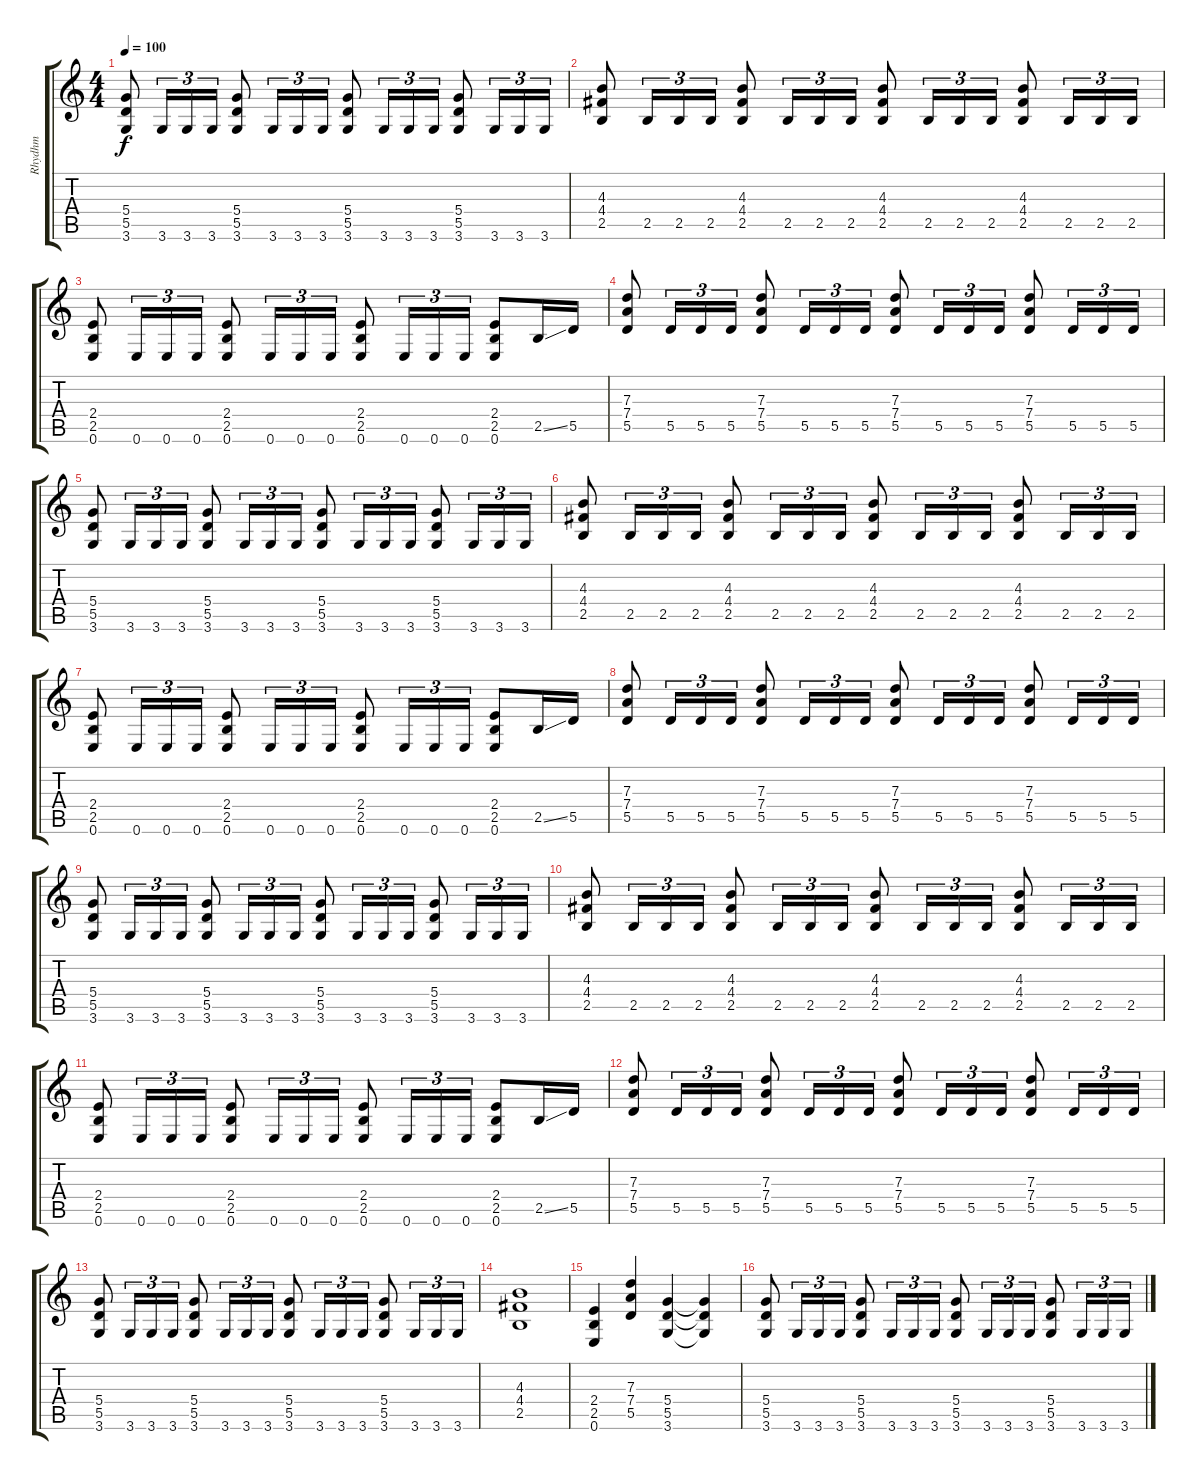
\track ("Rhydhm" "Rhydhm") {instrument distortionguitar}
\staff {score tabs}
\tuning (E4 B3 G3 D3 A2 E2) {hide}
\ts (4 4)
\tempo 100
\clef g2
\ks c
(5.4 5.5 3.6).8{dy f} 3.6.16{tu (3 2)} 3.6.16{tu (3 2)} 3.6.16{tu (3 2)} (5.4 5.5 3.6).8 3.6.16{tu (3 2)} 3.6.16{tu (3 2)} 3.6.16{tu (3 2)} (5.4 5.5 3.6).8 3.6.16{tu (3 2)} 3.6.16{tu (3 2)} 3.6.16{tu (3 2)} (5.4 5.5 3.6).8 3.6.16{tu (3 2)} 3.6.16{tu (3 2)} 3.6.16{tu (3 2)} |
(4.3 4.4 2.5).8 2.5.16{tu (3 2)} 2.5.16{tu (3 2)} 2.5.16{tu (3 2)} (4.3 4.4 2.5).8 2.5.16{tu (3 2)} 2.5.16{tu (3 2)} 2.5.16{tu (3 2)} (4.3 4.4 2.5).8 2.5.16{tu (3 2)} 2.5.16{tu (3 2)} 2.5.16{tu (3 2)} (4.3 4.4 2.5).8 2.5.16{tu (3 2)} 2.5.16{tu (3 2)} 2.5.16{tu (3 2)} |
(2.4 2.5 0.6).8 0.6.16{tu (3 2)} 0.6.16{tu (3 2)} 0.6.16{tu (3 2)} (2.4 2.5 0.6).8 0.6.16{tu (3 2)} 0.6.16{tu (3 2)} 0.6.16{tu (3 2)} (2.4 2.5 0.6).8 0.6.16{tu (3 2)} 0.6.16{tu (3 2)} 0.6.16{tu (3 2)} (2.4 2.5 0.6).8 2.5{ss}.16 5.5.16 |
(7.3 7.4 5.5).8 5.5.16{tu (3 2)} 5.5.16{tu (3 2)} 5.5.16{tu (3 2)} (7.3 7.4 5.5).8 5.5.16{tu (3 2)} 5.5.16{tu (3 2)} 5.5.16{tu (3 2)} (7.3 7.4 5.5).8 5.5.16{tu (3 2)} 5.5.16{tu (3 2)} 5.5.16{tu (3 2)} (7.3 7.4 5.5).8 5.5.16{tu (3 2)} 5.5.16{tu (3 2)} 5.5.16{tu (3 2)} |
(5.4 5.5 3.6).8 3.6.16{tu (3 2)} 3.6.16{tu (3 2)} 3.6.16{tu (3 2)} (5.4 5.5 3.6).8 3.6.16{tu (3 2)} 3.6.16{tu (3 2)} 3.6.16{tu (3 2)} (5.4 5.5 3.6).8 3.6.16{tu (3 2)} 3.6.16{tu (3 2)} 3.6.16{tu (3 2)} (5.4 5.5 3.6).8 3.6.16{tu (3 2)} 3.6.16{tu (3 2)} 3.6.16{tu (3 2)} |
(4.3 4.4 2.5).8 2.5.16{tu (3 2)} 2.5.16{tu (3 2)} 2.5.16{tu (3 2)} (4.3 4.4 2.5).8 2.5.16{tu (3 2)} 2.5.16{tu (3 2)} 2.5.16{tu (3 2)} (4.3 4.4 2.5).8 2.5.16{tu (3 2)} 2.5.16{tu (3 2)} 2.5.16{tu (3 2)} (4.3 4.4 2.5).8 2.5.16{tu (3 2)} 2.5.16{tu (3 2)} 2.5.16{tu (3 2)} |
(2.4 2.5 0.6).8 0.6.16{tu (3 2)} 0.6.16{tu (3 2)} 0.6.16{tu (3 2)} (2.4 2.5 0.6).8 0.6.16{tu (3 2)} 0.6.16{tu (3 2)} 0.6.16{tu (3 2)} (2.4 2.5 0.6).8 0.6.16{tu (3 2)} 0.6.16{tu (3 2)} 0.6.16{tu (3 2)} (2.4 2.5 0.6).8 2.5{ss}.16 5.5.16 |
(7.3 7.4 5.5).8 5.5.16{tu (3 2)} 5.5.16{tu (3 2)} 5.5.16{tu (3 2)} (7.3 7.4 5.5).8 5.5.16{tu (3 2)} 5.5.16{tu (3 2)} 5.5.16{tu (3 2)} (7.3 7.4 5.5).8 5.5.16{tu (3 2)} 5.5.16{tu (3 2)} 5.5.16{tu (3 2)} (7.3 7.4 5.5).8 5.5.16{tu (3 2)} 5.5.16{tu (3 2)} 5.5.16{tu (3 2)} |
(5.4 5.5 3.6).8 3.6.16{tu (3 2)} 3.6.16{tu (3 2)} 3.6.16{tu (3 2)} (5.4 5.5 3.6).8 3.6.16{tu (3 2)} 3.6.16{tu (3 2)} 3.6.16{tu (3 2)} (5.4 5.5 3.6).8 3.6.16{tu (3 2)} 3.6.16{tu (3 2)} 3.6.16{tu (3 2)} (5.4 5.5 3.6).8 3.6.16{tu (3 2)} 3.6.16{tu (3 2)} 3.6.16{tu (3 2)} |
(4.3 4.4 2.5).8 2.5.16{tu (3 2)} 2.5.16{tu (3 2)} 2.5.16{tu (3 2)} (4.3 4.4 2.5).8 2.5.16{tu (3 2)} 2.5.16{tu (3 2)} 2.5.16{tu (3 2)} (4.3 4.4 2.5).8 2.5.16{tu (3 2)} 2.5.16{tu (3 2)} 2.5.16{tu (3 2)} (4.3 4.4 2.5).8 2.5.16{tu (3 2)} 2.5.16{tu (3 2)} 2.5.16{tu (3 2)} |
(2.4 2.5 0.6).8 0.6.16{tu (3 2)} 0.6.16{tu (3 2)} 0.6.16{tu (3 2)} (2.4 2.5 0.6).8 0.6.16{tu (3 2)} 0.6.16{tu (3 2)} 0.6.16{tu (3 2)} (2.4 2.5 0.6).8 0.6.16{tu (3 2)} 0.6.16{tu (3 2)} 0.6.16{tu (3 2)} (2.4 2.5 0.6).8 2.5{ss}.16 5.5.16 |
(7.3 7.4 5.5).8 5.5.16{tu (3 2)} 5.5.16{tu (3 2)} 5.5.16{tu (3 2)} (7.3 7.4 5.5).8 5.5.16{tu (3 2)} 5.5.16{tu (3 2)} 5.5.16{tu (3 2)} (7.3 7.4 5.5).8 5.5.16{tu (3 2)} 5.5.16{tu (3 2)} 5.5.16{tu (3 2)} (7.3 7.4 5.5).8 5.5.16{tu (3 2)} 5.5.16{tu (3 2)} 5.5.16{tu (3 2)} |
(5.4 5.5 3.6).8 3.6.16{tu (3 2)} 3.6.16{tu (3 2)} 3.6.16{tu (3 2)} (5.4 5.5 3.6).8 3.6.16{tu (3 2)} 3.6.16{tu (3 2)} 3.6.16{tu (3 2)} (5.4 5.5 3.6).8 3.6.16{tu (3 2)} 3.6.16{tu (3 2)} 3.6.16{tu (3 2)} (5.4 5.5 3.6).8 3.6.16{tu (3 2)} 3.6.16{tu (3 2)} 3.6.16{tu (3 2)} |
(4.3 4.4 2.5).1 |
(2.4 2.5 0.6).4 (7.3 7.4 5.5).4 (5.4 5.5 3.6).4 (5.4{t} 5.5{t} 3.6{t}).4 |
(5.4 5.5 3.6).8 3.6.16{tu (3 2)} 3.6.16{tu (3 2)} 3.6.16{tu (3 2)} (5.4 5.5 3.6).8 3.6.16{tu (3 2)} 3.6.16{tu (3 2)} 3.6.16{tu (3 2)} (5.4 5.5 3.6).8 3.6.16{tu (3 2)} 3.6.16{tu (3 2)} 3.6.16{tu (3 2)} (5.4 5.5 3.6).8 3.6.16{tu (3 2)} 3.6.16{tu (3 2)} 3.6.16{tu (3 2)}
